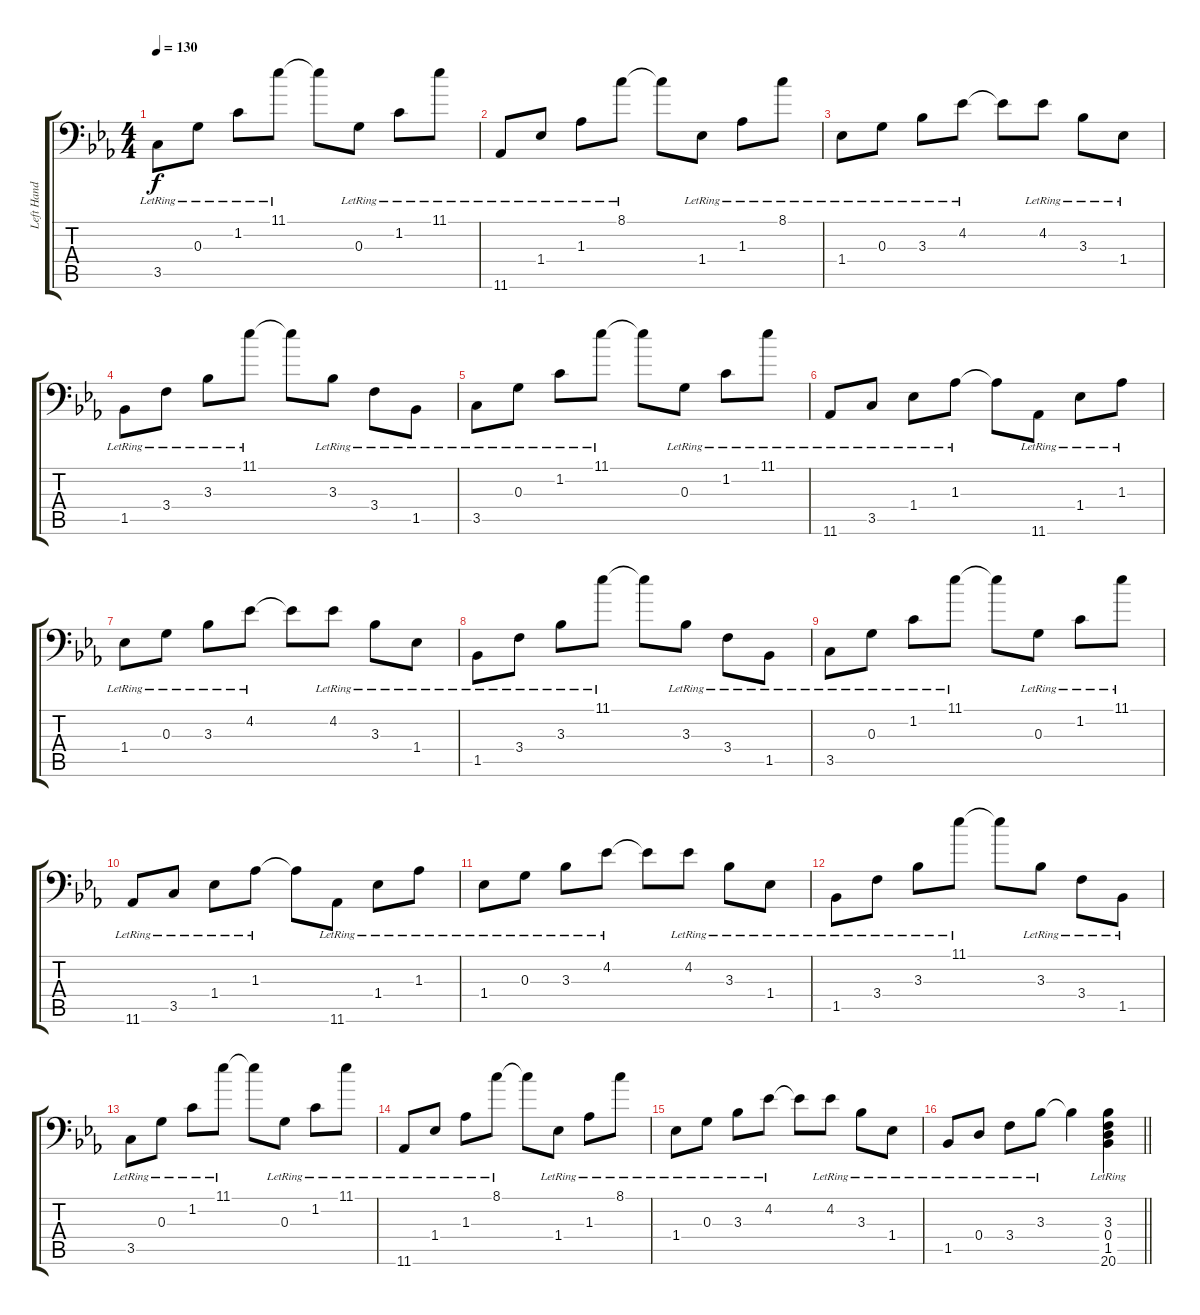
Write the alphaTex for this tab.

\track ("Left Hand" "Left Hand") {instrument brightacousticpiano}
\staff {score tabs}
\tuning (E4 B3 G3 D3 A2 A1) {hide}
\ts (4 4)
\tempo 130
\clef f4
\ks cminor
3.5{lr}.8{dy f} 0.3{lr}.8 1.2{lr}.8 11.1{lr}.8 11.1{t}.8 0.3{lr}.8 1.2{lr}.8 11.1{lr}.8 |
11.6{lr}.8 1.4{lr}.8 1.3{lr}.8 8.1{lr}.8 8.1{t}.8 1.4{lr}.8 1.3{lr}.8 8.1{lr}.8 |
1.4{lr}.8 0.3{lr}.8 3.3{lr}.8 4.2{lr}.8 4.2{t}.8 4.2{lr}.8 3.3{lr}.8 1.4{lr}.8 |
1.5{lr}.8 3.4{lr}.8 3.3{lr}.8 11.1{lr}.8 11.1{t}.8 3.3{lr}.8 3.4{lr}.8 1.5{lr}.8 |
3.5{lr}.8 0.3{lr}.8 1.2{lr}.8 11.1{lr}.8 11.1{t}.8 0.3{lr}.8 1.2{lr}.8 11.1{lr}.8 |
11.6{lr}.8 3.5{lr}.8 1.4{lr}.8 1.3{lr}.8 1.3{t}.8 11.6{lr}.8 1.4{lr}.8 1.3{lr}.8 |
1.4{lr}.8 0.3{lr}.8 3.3{lr}.8 4.2{lr}.8 4.2{t}.8 4.2{lr}.8 3.3{lr}.8 1.4{lr}.8 |
1.5{lr}.8 3.4{lr}.8 3.3{lr}.8 11.1{lr}.8 11.1{t}.8 3.3{lr}.8 3.4{lr}.8 1.5{lr}.8 |
3.5{lr}.8 0.3{lr}.8 1.2{lr}.8 11.1{lr}.8 11.1{t}.8 0.3{lr}.8 1.2{lr}.8 11.1{lr}.8 |
11.6{lr}.8 3.5{lr}.8 1.4{lr}.8 1.3{lr}.8 1.3{t}.8 11.6{lr}.8 1.4{lr}.8 1.3{lr}.8 |
1.4{lr}.8 0.3{lr}.8 3.3{lr}.8 4.2{lr}.8 4.2{t}.8 4.2{lr}.8 3.3{lr}.8 1.4{lr}.8 |
1.5{lr}.8 3.4{lr}.8 3.3{lr}.8 11.1{lr}.8 11.1{t}.8 3.3{lr}.8 3.4{lr}.8 1.5{lr}.8 |
3.5{lr}.8 0.3{lr}.8 1.2{lr}.8 11.1{lr}.8 11.1{t}.8 0.3{lr}.8 1.2{lr}.8 11.1{lr}.8 |
11.6{lr}.8 1.4{lr}.8 1.3{lr}.8 8.1{lr}.8 8.1{t}.8 1.4{lr}.8 1.3{lr}.8 8.1{lr}.8 |
1.4{lr}.8 0.3{lr}.8 3.3{lr}.8 4.2{lr}.8 4.2{t}.8 4.2{lr}.8 3.3{lr}.8 1.4{lr}.8 |
\barLineRight lightlight
1.5{lr}.8 0.4{lr}.8 3.4{lr}.8 3.3{lr}.8 3.3{t}.4 (3.3{lr} 0.4{lr} 1.5{lr} 20.6{lr}).4
